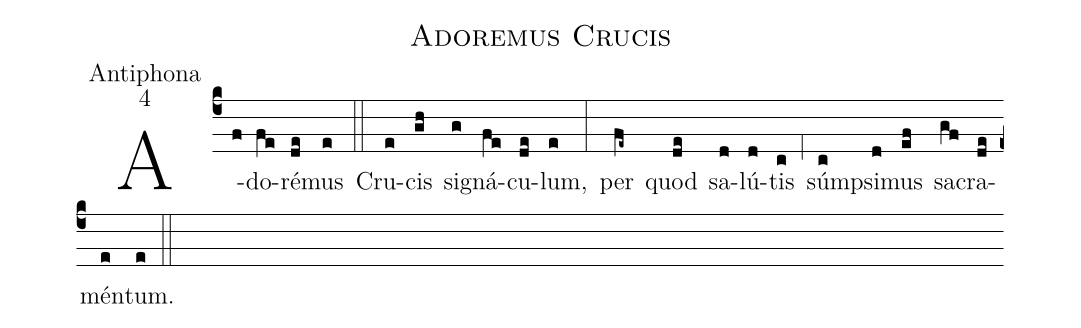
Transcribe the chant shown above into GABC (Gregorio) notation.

name:Adoremus Crucis;
office-part:Antiphona;
mode:4;
%%
(c4) A(f)do(fe)ré(de)mus(e) (::) Cru(e)cis(gh) si(g)gná(fe)cu(de)lum,(e) (:) per(fe~) quod(de) sa(d)lú(d)tis(c) (;2) súm(c)psi(d)mus(ef) sa(gf)cra(de)mén(e)tum.(e) (::)
